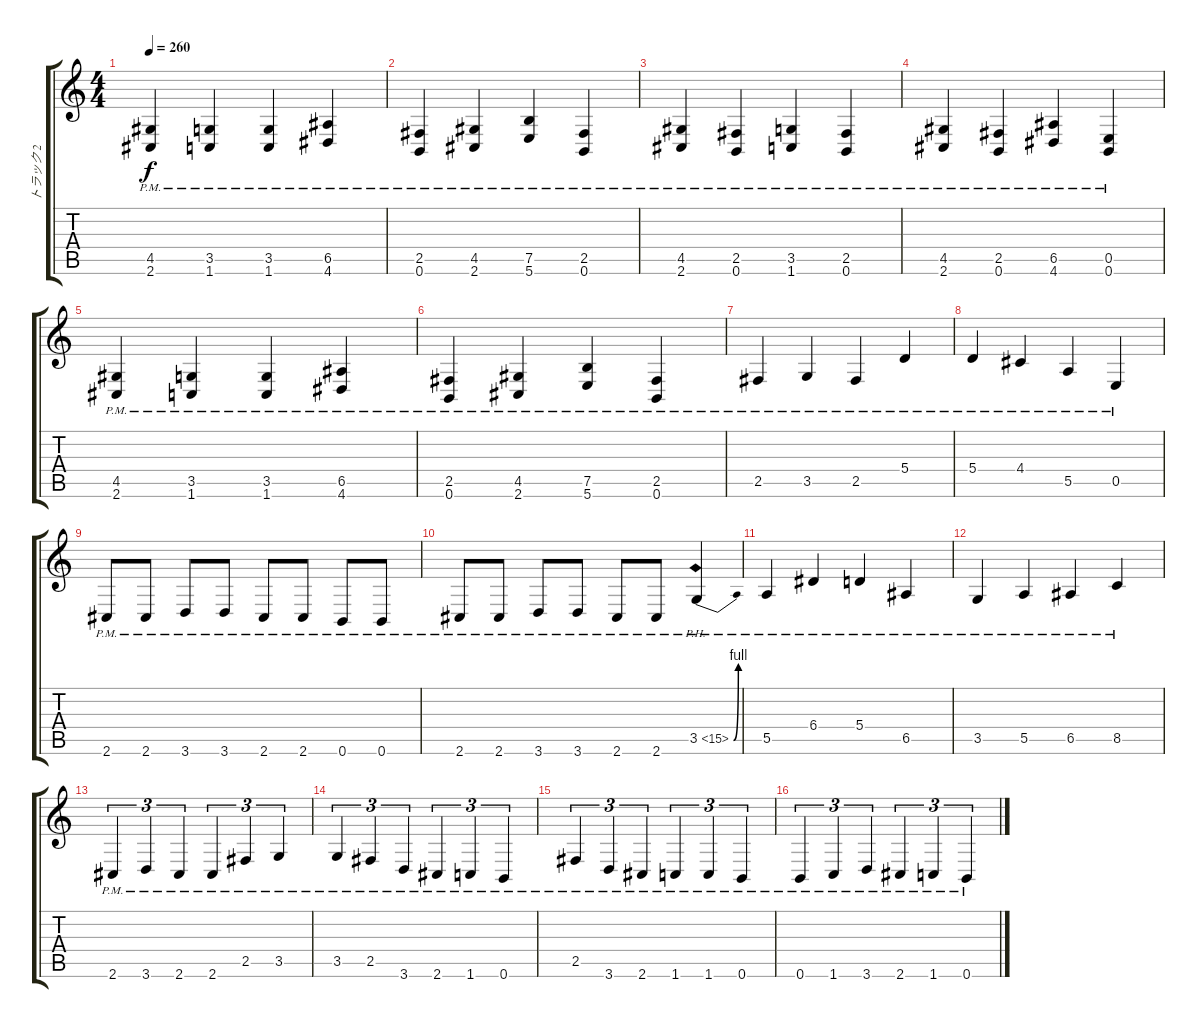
\track ("トラック 2" "トラック 2") {instrument distortionguitar}
\staff {score tabs}
\tuning (B3 Gb3 D3 A2 E2 B1) {hide}
\ts (4 4)
\tempo 260
\clef g2
\ks c
(4.5{pm} 2.6{pm}).4{dy f} (3.5{pm} 1.6{pm}).4 (3.5{pm} 1.6{pm}).4 (6.5{pm} 4.6{pm}).4 |
(2.5{pm} 0.6{pm}).4 (4.5{pm} 2.6{pm}).4 (7.5{pm} 5.6{pm}).4 (2.5{pm} 0.6{pm}).4 |
(4.5{pm} 2.6{pm}).4 (2.5{pm} 0.6{pm}).4 (3.5{pm} 1.6{pm}).4 (2.5{pm} 0.6{pm}).4 |
(4.5{pm} 2.6{pm}).4 (2.5{pm} 0.6{pm}).4 (6.5{pm} 4.6{pm}).4 (0.5{pm} 0.6{pm}).4 |
(4.5{pm} 2.6{pm}).4 (3.5{pm} 1.6{pm}).4 (3.5{pm} 1.6{pm}).4 (6.5{pm} 4.6{pm}).4 |
(2.5{pm} 0.6{pm}).4 (4.5{pm} 2.6{pm}).4 (7.5{pm} 5.6{pm}).4 (2.5{pm} 0.6{pm}).4 |
2.5{pm}.4 3.5{pm}.4 2.5{pm}.4 5.4{pm}.4 |
5.4{pm}.4 4.4{pm}.4 5.5{pm}.4 0.5{pm}.4 |
2.6{pm}.8 2.6{pm}.8 3.6{pm}.8 3.6{pm}.8 2.6{pm}.8 2.6{pm}.8 0.6{pm}.8 0.6{pm}.8 |
2.6{pm}.8 2.6{pm}.8 3.6{pm}.8 3.6{pm}.8 2.6{pm}.8 2.6{pm}.8 3.5{be (bend 0 0 60 4) ph 12 pm}.4 |
5.5{pm}.4 6.4{pm}.4 5.4{pm}.4 6.5{pm}.4 |
3.5{pm}.4 5.5{pm}.4 6.5{pm}.4 8.5{pm}.4 |
2.6{pm}.4{tu (3 2)} 3.6{pm}.4{tu (3 2)} 2.6{pm}.4{tu (3 2)} 2.6{pm}.4{tu (3 2)} 2.5{pm}.4{tu (3 2)} 3.5{pm}.4{tu (3 2)} |
3.5{pm}.4{tu (3 2)} 2.5{pm}.4{tu (3 2)} 3.6{pm}.4{tu (3 2)} 2.6{pm}.4{tu (3 2)} 1.6{pm}.4{tu (3 2)} 0.6{pm}.4{tu (3 2)} |
2.5{pm}.4{tu (3 2)} 3.6{pm}.4{tu (3 2)} 2.6{pm}.4{tu (3 2)} 1.6{pm}.4{tu (3 2)} 1.6{pm}.4{tu (3 2)} 0.6{pm}.4{tu (3 2)} |
0.6{pm}.4{tu (3 2)} 1.6{pm}.4{tu (3 2)} 3.6{pm}.4{tu (3 2)} 2.6{pm}.4{tu (3 2)} 1.6{pm}.4{tu (3 2)} 0.6{pm}.4{tu (3 2)}
